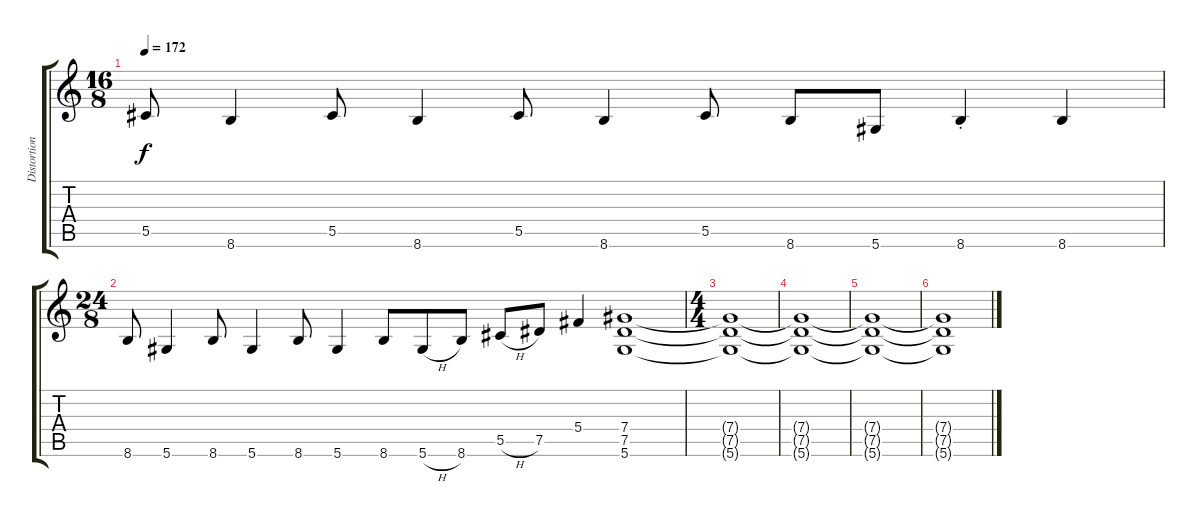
\track ("Distortion Guitar" "Distortion") {instrument electricguitarclean}
\staff {score tabs}
\tuning (Eb4 Bb3 Gb3 Db3 Ab2 Eb2) {hide}
\ts (16 8)
\tempo 172
\clef g2
\ks c
5.5.8{dy f} 8.6.4 5.5.8 8.6.4 5.5.8 8.6.4 5.5.8 8.6.8 5.6.8 8.6{st}.4 8.6.4 |
\ts (24 8)
8.6.8 5.6.4 8.6.8 5.6.4 8.6.8 5.6.4 8.6.8 5.6{h}.8 8.6.8 5.5{h}.8 7.5.8 5.4.4 (7.4 7.5 5.6).1 |
\ts (4 4)
(7.4{t} 7.5{t} 5.6{t}).1 |
(7.4{t} 7.5{t} 5.6{t}).1 |
(7.4{t} 7.5{t} 5.6{t}).1 |
(7.4{t} 7.5{t} 5.6{t}).1
